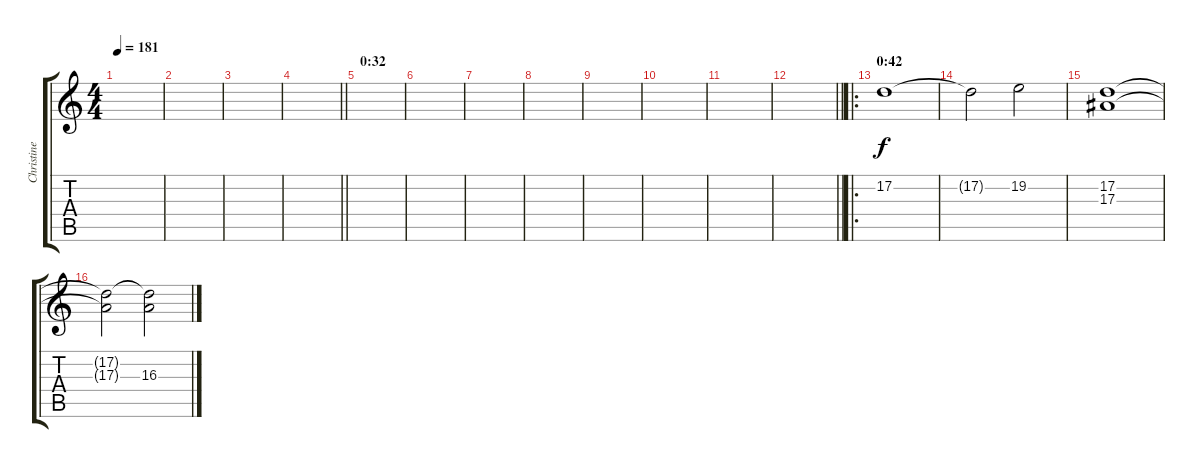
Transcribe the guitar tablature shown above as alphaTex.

\track ("Christine S." "Christine ") {instrument pad8sweep}
\staff {score tabs}
\tuning (D4 A3 F3 C3 G2 D2) {hide}
\ts (4 4)
\tempo 181
\clef g2
\ks c
|
|
|
\barLineRight lightlight
|
\section ("" "0:32")
|
|
|
|
|
|
|
\barLineRight lightlight
|
\ro
\section ("" "0:42")
17.2.1 |
17.2{t}.2 19.2.2 |
(17.2 17.3).1 |
(17.2{t} 17.3{t}).2 (17.2{t} 16.3).2
